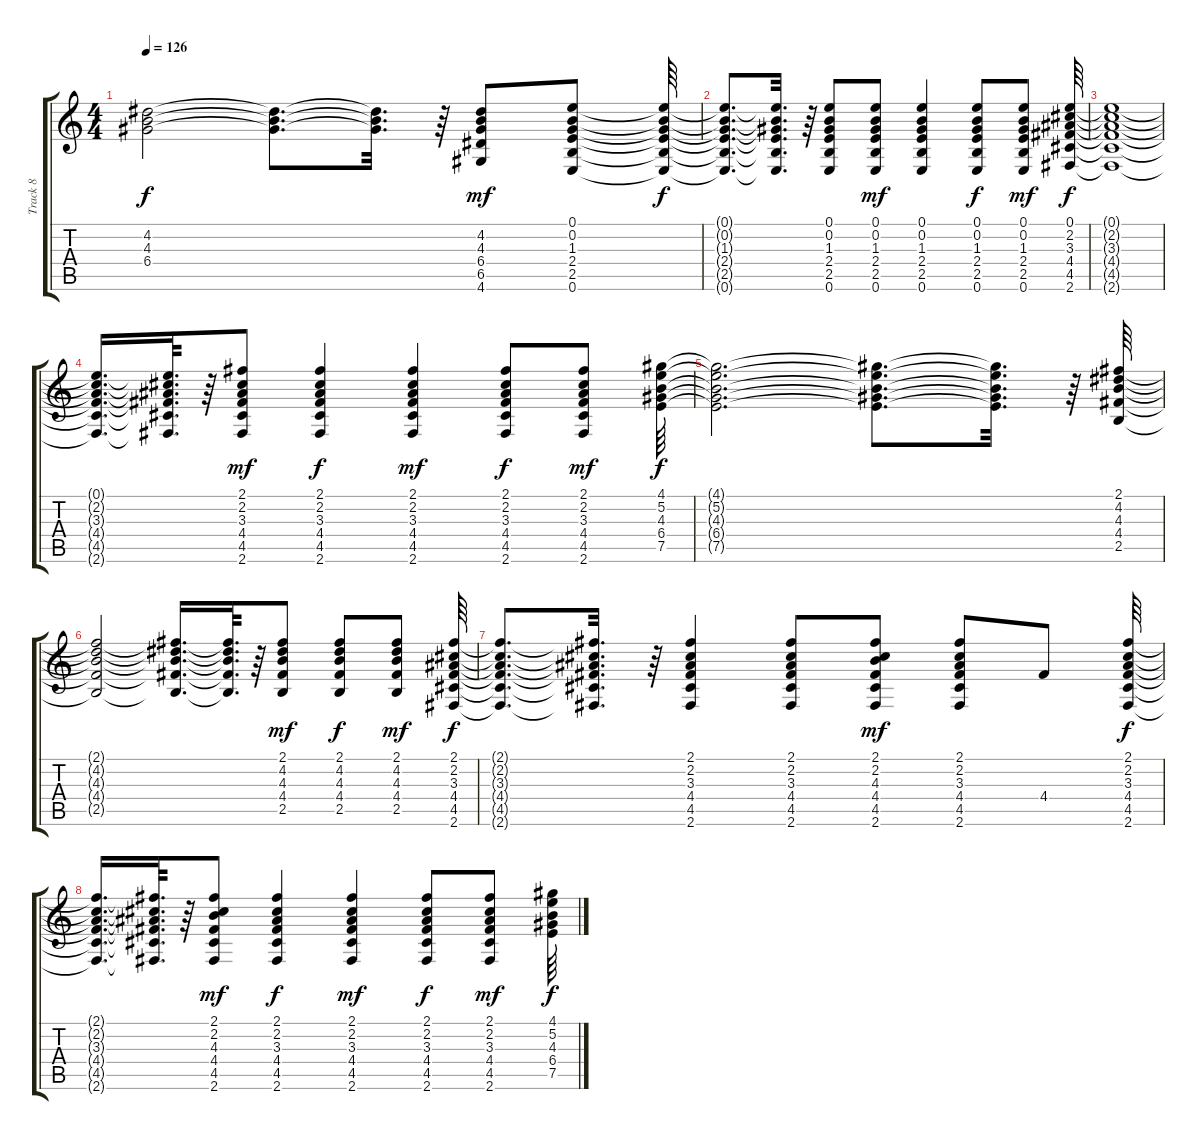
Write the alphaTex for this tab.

\track ("Track 8" "Track 8") {instrument overdrivenguitar}
\staff {score tabs}
\tuning (E4 B3 G3 D3 A2 E2) {hide}
\ts (4 4)
\tempo 126
\clef g2
\ks c
(4.2{t} 4.3{t} 6.4{t}).2{dy f} (4.2{t} 4.3{t} 6.4{t}).8{d} (4.2{t} 4.3{t} 6.4{t}).32{d} r.64 (4.2 4.3 6.4 6.5 4.6).8{dy mf} (0.1 0.2 1.3 2.4 2.5 0.6).8 (0.1{t} 0.2{t} 1.3{t} 2.4{t} 2.5{t} 0.6{t}).64{dy f} |
(0.1{t} 0.2{t} 1.3{t} 2.4{t} 2.5{t} 0.6{t}).8{d} (0.1{t} 0.2{t} 1.3{t} 2.4{t} 2.5{t} 0.6{t}).32{d} r.64 (0.1 0.2 1.3 2.4 2.5 0.6).8 (0.1 0.2 1.3 2.4 2.5 0.6).8{dy mf} (0.1 0.2 1.3 2.4 2.5 0.6).4 (0.1 0.2 1.3 2.4 2.5 0.6).8{dy f} (0.1 0.2 1.3 2.4 2.5 0.6).8{dy mf} (0.1 2.2 3.3 4.4 4.5 2.6).64{dy f} |
(0.1{t} 2.2{t} 3.3{t} 4.4{t} 4.5{t} 2.6{t}).1 |
(0.1{t} 2.2{t} 3.3{t} 4.4{t} 4.5{t} 2.6{t}).16{d} (0.1{t} 2.2{t} 3.3{t} 4.4{t} 4.5{t} 2.6{t}).64{d} r.64 (2.1 2.2 3.3 4.4 4.5 2.6).8{dy mf} (2.1 2.2 3.3 4.4 4.5 2.6).4{dy f} (2.1 2.2 3.3 4.4 4.5 2.6).4{dy mf} (2.1 2.2 3.3 4.4 4.5 2.6).8{dy f} (2.1 2.2 3.3 4.4 4.5 2.6).8{dy mf} (4.1 5.2 4.3 6.4 7.5).64{dy f} |
(4.1{t} 5.2{t} 4.3{t} 6.4{t} 7.5{t}).2{d} (4.1{t} 5.2{t} 4.3{t} 6.4{t} 7.5{t}).8{d} (4.1{t} 5.2{t} 4.3{t} 6.4{t} 7.5{t}).32{d} r.64 (2.1 4.2 4.3 4.4 2.5).64 |
(2.1{t} 4.2{t} 4.3{t} 4.4{t} 2.5{t}).2 (2.1{t} 4.2{t} 4.3{t} 4.4{t} 2.5{t}).16{d} (2.1{t} 4.2{t} 4.3{t} 4.4{t} 2.5{t}).64{d} r.64 (2.1 4.2 4.3 4.4 2.5).8{dy mf} (2.1 4.2 4.3 4.4 2.5).8{dy f} (2.1 4.2 4.3 4.4 2.5).8{dy mf} (2.1 2.2 3.3 4.4 4.5 2.6).64{dy f} |
(2.1{t} 2.2{t} 3.3{t} 4.4{t} 4.5{t} 2.6{t}).8{d} (2.1{t} 2.2{t} 3.3{t} 4.4{t} 4.5{t} 2.6{t}).32{d} r.64 (2.1 2.2 3.3 4.4 4.5 2.6).4 (2.1 2.2 3.3 4.4 4.5 2.6).8 (2.1 2.2 4.3 4.4 4.5 2.6).8{dy mf} (2.1 2.2 3.3 4.4 4.5 2.6).8 4.4.8 (2.1 2.2 3.3 4.4 4.5 2.6).64{dy f} |
(2.1{t} 2.2{t} 3.3{t} 4.4{t} 4.5{t} 2.6{t}).16{d} (2.1{t} 2.2{t} 3.3{t} 4.4{t} 4.5{t} 2.6{t}).64{d} r.64 (2.1 2.2 4.3 4.4 4.5 2.6).8{dy mf} (2.1 2.2 3.3 4.4 4.5 2.6).4{dy f} (2.1 2.2 3.3 4.4 4.5 2.6).4{dy mf} (2.1 2.2 3.3 4.4 4.5 2.6).8{dy f} (2.1 2.2 3.3 4.4 4.5 2.6).8{dy mf} (4.1 5.2 4.3 6.4 7.5).64{dy f}
